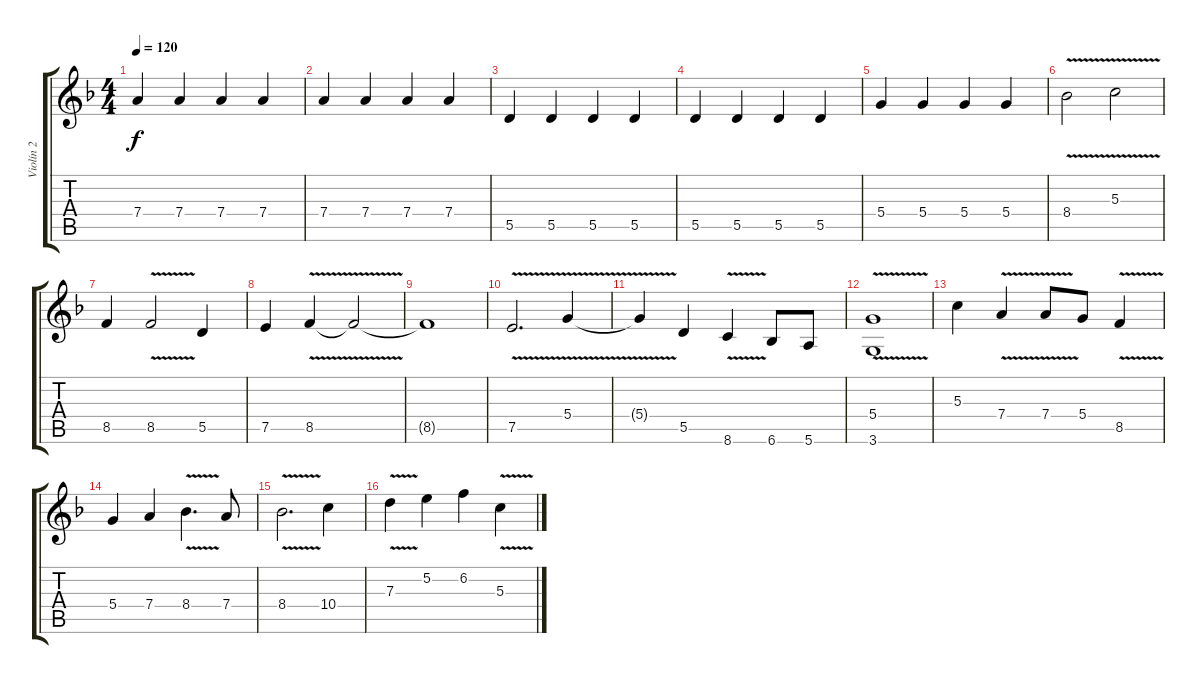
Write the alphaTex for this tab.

\track ("Violín 2" "Violín 2") {instrument overdrivenguitar}
\staff {score tabs}
\tuning (E4 B3 G3 D3 A2 E2) {hide}
\ts (4 4)
\tempo 120
\clef g2
\ks f
7.4.4{dy f} 7.4.4 7.4.4 7.4.4 |
7.4.4 7.4.4 7.4.4 7.4.4 |
5.5.4 5.5.4 5.5.4 5.5.4 |
5.5.4 5.5.4 5.5.4 5.5.4 |
5.4.4 5.4.4 5.4.4 5.4.4 |
8.4{v}.2 5.3{v}.2 |
8.5.4 8.5{v}.2 5.5.4 |
7.5.4 8.5{v}.4 8.5{t}.2 |
8.5{t}.1 |
7.5{v}.2{d} 5.4{v}.4 |
5.4{t}.4 5.5.4 8.6{v}.4 6.6.8 5.6.8 |
(5.4 3.6{v}).1 |
5.3.4 7.4{v}.4 7.4{v}.8 5.4.8 8.5{v}.4 |
5.4.4 7.4.4 8.4{v}.4{d} 7.4.8 |
8.4{v}.2{d} 10.4.4 |
7.3{v}.4 5.2.4 6.2.4 5.3{v}.4
